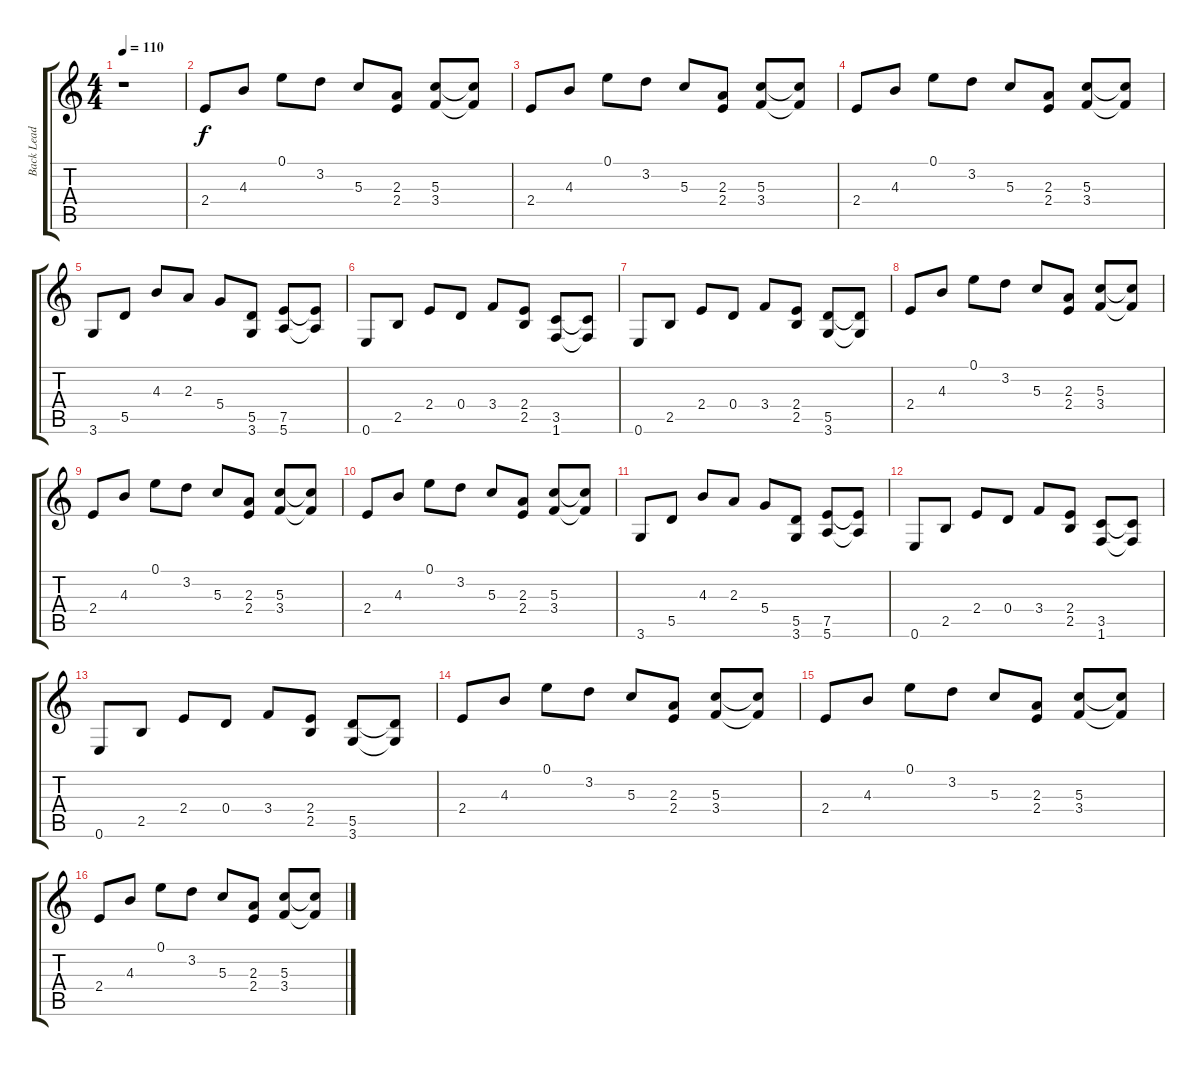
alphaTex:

\track ("Back Lead Guitar" "Back Lead ") {instrument overdrivenguitar}
\staff {score tabs}
\tuning (E4 B3 G3 D3 A2 E2) {hide}
\ts (4 4)
\tempo 110
\clef g2
\ks c
r.1{dy f} |
2.4.8 4.3.8 0.1.8 3.2.8 5.3.8 (2.3 2.4).8 (5.3 3.4).8 (5.3{t} 3.4{t}).8 |
2.4.8 4.3.8 0.1.8 3.2.8 5.3.8 (2.3 2.4).8 (5.3 3.4).8 (5.3{t} 3.4{t}).8 |
2.4.8 4.3.8 0.1.8 3.2.8 5.3.8 (2.3 2.4).8 (5.3 3.4).8 (5.3{t} 3.4{t}).8 |
3.6.8 5.5.8 4.3.8 2.3.8 5.4.8 (5.5 3.6).8 (7.5 5.6).8 (7.5{t} 5.6{t}).8 |
0.6.8 2.5.8 2.4.8 0.4.8 3.4.8 (2.4 2.5).8 (3.5 1.6).8 (3.5{t} 1.6{t}).8 |
0.6.8 2.5.8 2.4.8 0.4.8 3.4.8 (2.4 2.5).8 (5.5 3.6).8 (5.5{t} 3.6{t}).8 |
2.4.8 4.3.8 0.1.8 3.2.8 5.3.8 (2.3 2.4).8 (5.3 3.4).8 (5.3{t} 3.4{t}).8 |
2.4.8 4.3.8 0.1.8 3.2.8 5.3.8 (2.3 2.4).8 (5.3 3.4).8 (5.3{t} 3.4{t}).8 |
2.4.8 4.3.8 0.1.8 3.2.8 5.3.8 (2.3 2.4).8 (5.3 3.4).8 (5.3{t} 3.4{t}).8 |
3.6.8 5.5.8 4.3.8 2.3.8 5.4.8 (5.5 3.6).8 (7.5 5.6).8 (7.5{t} 5.6{t}).8 |
0.6.8 2.5.8 2.4.8 0.4.8 3.4.8 (2.4 2.5).8 (3.5 1.6).8 (3.5{t} 1.6{t}).8 |
0.6.8 2.5.8 2.4.8 0.4.8 3.4.8 (2.4 2.5).8 (5.5 3.6).8 (5.5{t} 3.6{t}).8 |
2.4.8 4.3.8 0.1.8 3.2.8 5.3.8 (2.3 2.4).8 (5.3 3.4).8 (5.3{t} 3.4{t}).8 |
2.4.8 4.3.8 0.1.8 3.2.8 5.3.8 (2.3 2.4).8 (5.3 3.4).8 (5.3{t} 3.4{t}).8 |
2.4.8 4.3.8 0.1.8 3.2.8 5.3.8 (2.3 2.4).8 (5.3 3.4).8 (5.3{t} 3.4{t}).8
